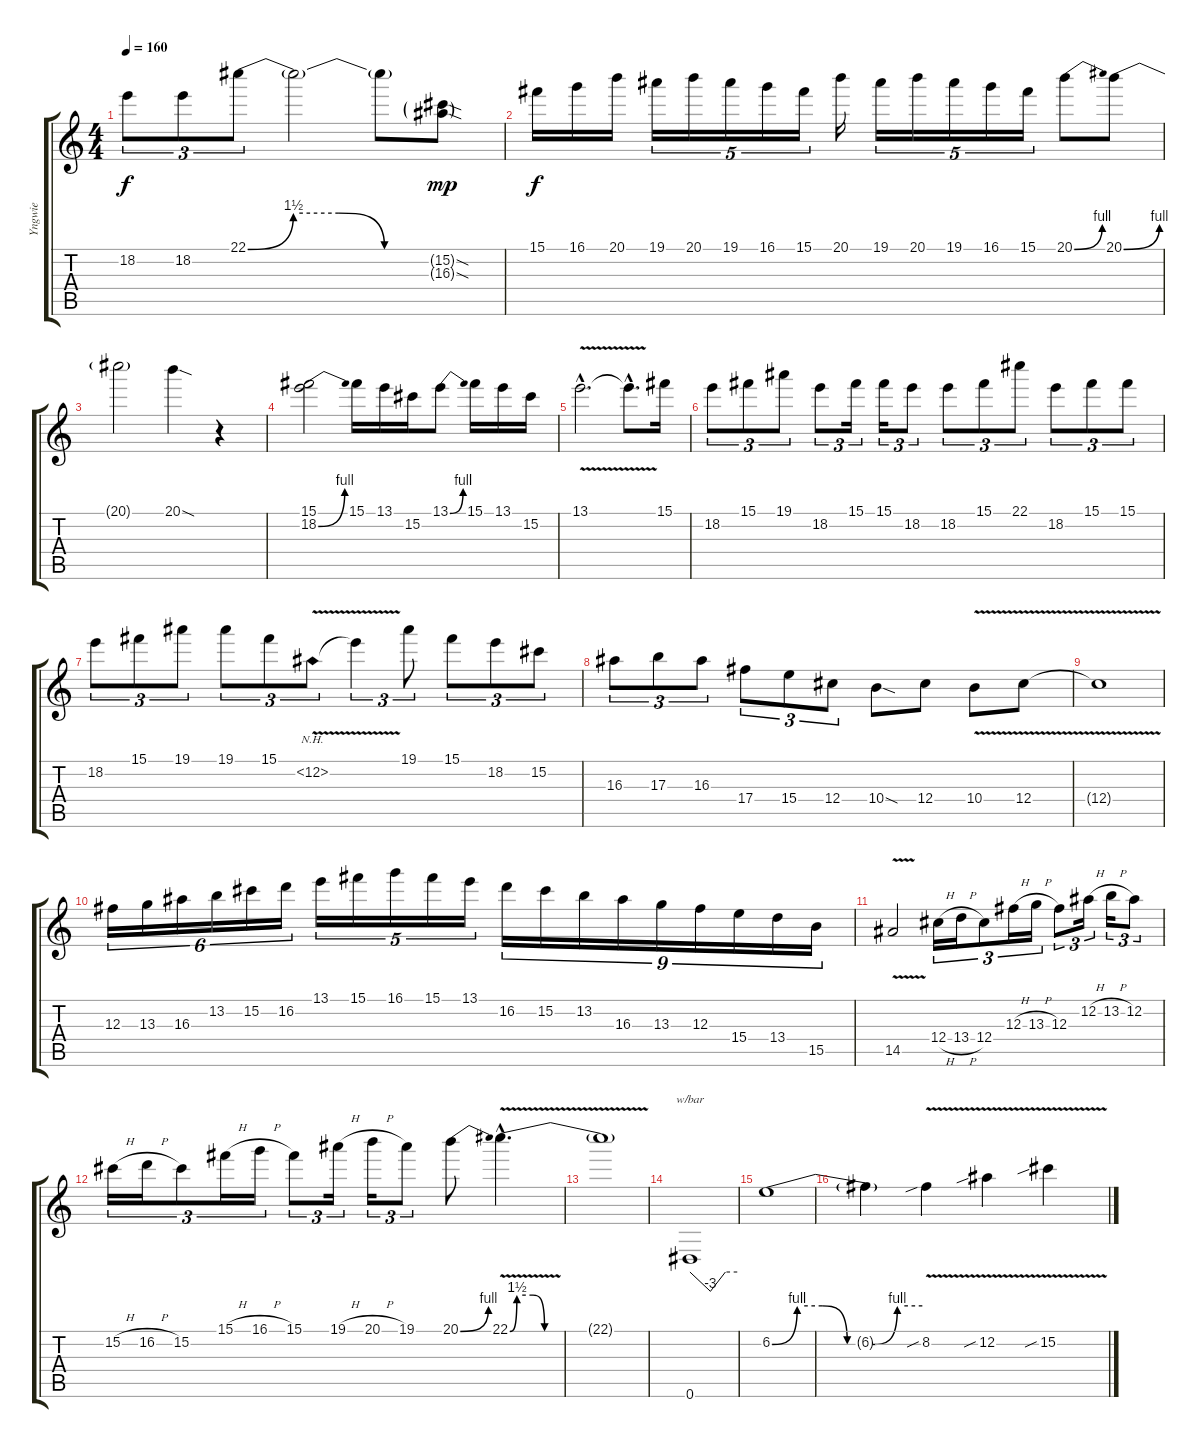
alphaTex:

\track ("Yngwie" "Yngwie") {instrument overdrivenguitar}
\staff {score tabs}
\tuning (Eb4 Bb3 Gb3 Db3 Ab2 Eb2) {hide}
\ts (4 4)
\tempo 160
\clef g2
\ks c
18.2.8{tu (3 2) dy f} 18.2.8{tu (3 2)} 22.1{be (custom 0 0 15 6 30 6 45 0 60 0)}.8{tu (3 2)} 22.1{t}.2 22.1{t}.8 (15.2{sod g} 16.3{sod g}).8{dy mp} |
15.1.16{dy f} 16.1.16 20.1.16 19.1.16{tu (5 4)} 20.1.16{tu (5 4)} 19.1.16{tu (5 4)} 16.1.16{tu (5 4)} 15.1.16{tu (5 4)} 20.1.16 19.1.16{tu (5 4)} 20.1.16{tu (5 4)} 19.1.16{tu (5 4)} 16.1.16{tu (5 4)} 15.1.16{tu (5 4)} 20.1{be (bend 0 0 60 4)}.8 20.1{be (bend 0 0 60 4)}.8 |
20.1{t}.2 20.1{sod}.4 r.4 |
(15.1 18.2{be (bend 0 0 60 4)}).2 15.1.16 13.1.16 15.2.16 13.1{be (bend 0 0 60 4)}.8 15.1.16 13.1.16 15.2.16 |
13.1{v hac}.2{d} 13.1{hac t}.8{d} 15.1.16 |
18.2.8{tu (3 2)} 15.1.8{tu (3 2)} 19.1.8{tu (3 2)} 18.2.8{tu (3 2)} 15.1.16{tu (3 2)} 15.1.16{tu (3 2)} 18.2.8{tu (3 2)} 18.2.8{tu (3 2)} 15.1.8{tu (3 2)} 22.1.8{tu (3 2)} 18.2.8{tu (3 2)} 15.1.8{tu (3 2)} 15.1.8{tu (3 2)} |
18.2.8{tu (3 2)} 15.1.8{tu (3 2)} 19.1.8{tu (3 2)} 19.1.8{tu (3 2)} 15.1.8{tu (3 2)} 18.2{nh v}.8{tu (3 2)} 18.2{t}.4{tu (3 2)} 19.1.8{tu (3 2)} 15.1.8{tu (3 2)} 18.2.8{tu (3 2)} 15.2.8{tu (3 2)} |
16.3.8{tu (3 2)} 17.3.8{tu (3 2)} 16.3.8{tu (3 2)} 17.4.8{tu (3 2)} 15.4.8{tu (3 2)} 12.4.8{tu (3 2)} 10.4{sod}.8 12.4.8 10.4{v}.8 12.4{v}.8 |
12.4{t}.1 |
12.3.16{tu (6 4)} 13.3.16{tu (6 4)} 16.3.16{tu (6 4)} 13.2.16{tu (6 4)} 15.2.16{tu (6 4)} 16.2.16{tu (6 4)} 13.1.16{tu (5 4)} 15.1.16{tu (5 4)} 16.1.16{tu (5 4)} 15.1.16{tu (5 4)} 13.1.16{tu (5 4)} 16.2.16{tu (9 8)} 15.2.16{tu (9 8)} 13.2.16{tu (9 8)} 16.3.16{tu (9 8)} 13.3.16{tu (9 8)} 12.3.16{tu (9 8)} 15.4.16{tu (9 8)} 13.4.16{tu (9 8)} 15.5.16{tu (9 8)} |
14.5{v}.2 12.4{h}.16{tu (3 2)} 13.4{h}.16{tu (3 2)} 12.4.8{tu (3 2)} 12.3{h}.16{tu (3 2)} 13.3{h}.16{tu (3 2)} 12.3.8{tu (3 2)} 12.2{h}.16{tu (3 2)} 13.2{h}.16{tu (3 2)} 12.2.8{tu (3 2)} |
15.2{h}.16{tu (3 2)} 16.2{h}.16{tu (3 2)} 15.2.8{tu (3 2)} 15.1{h}.16{tu (3 2)} 16.1{h}.16{tu (3 2)} 15.1.8{tu (3 2)} 19.1{h}.16{tu (3 2)} 20.1{h}.16{tu (3 2)} 19.1.8{tu (3 2)} 20.1{be (bend 0 0 60 4)}.8 22.1{be (custom 0 0 3 6 10 6 15 0 45 0 60 0) v hac}.4{d} |
22.1{t}.1 |
0.6.1{tbe (custom default 0 0 26 -12 45 0 60 0)} |
6.2{be (custom 0 0 10 4 20 4 30 0 40 0 50 4 60 4)}.1 |
6.2{t}.4 8.2{v sib}.4 12.2{v sib}.4 15.2{v sib}.4
